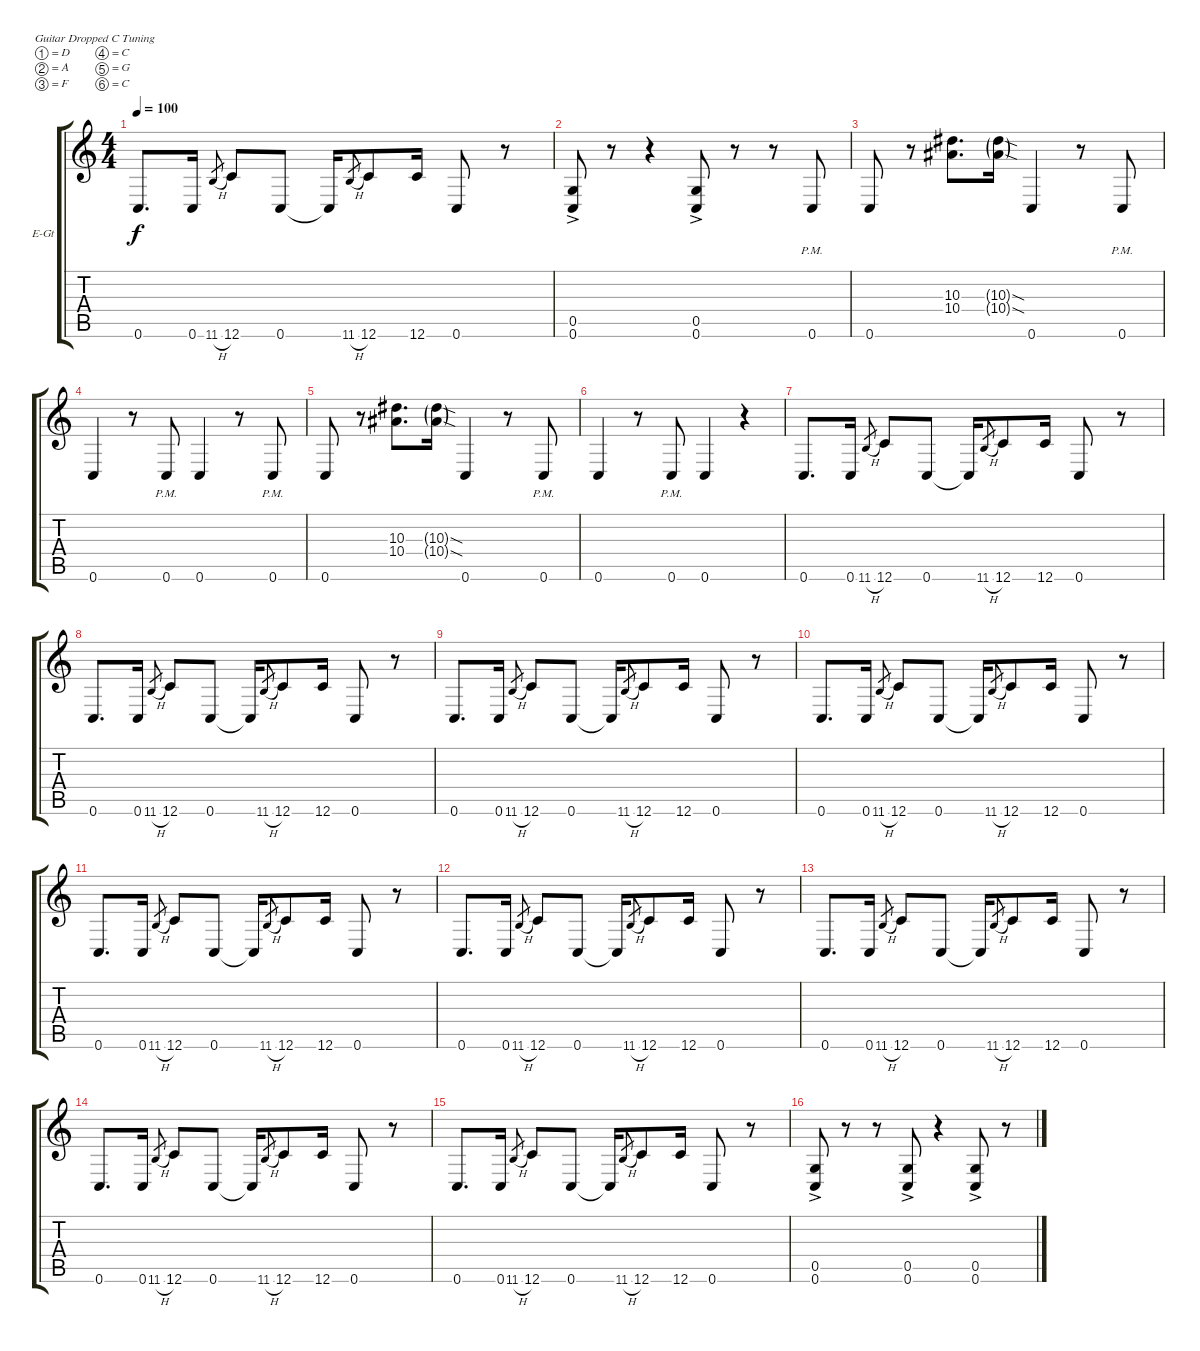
\bracketExtendMode groupsimilarinstruments
\firstSystemTrackNameOrientation horizontal
\otherSystemsTrackNameOrientation horizontal
\track ("Kirk Hammett (Lead Guitar)" "E-Gt") {instrument distortionguitar}
\staff {score tabs}
\tuning (D4 A3 F3 C3 G2 C2)
\ts (4 4)
\tempo 100
\clef g2
\ks c
0.6.8{d dy f} 0.6.16 11.6{h}.8{gr} 12.6.8 0.6.8 0.6{t}.16 11.6{h}.8{gr} 12.6.8 12.6.16 0.6.8 r.8 |
(0.6 0.5{ac}).8 r.8 r.4 (0.6 0.5{ac}).8 r.8 r.8 0.6{pm}.8 |
0.6.8 r.8 (10.4 10.3).8{d} (10.4{sod g} 10.3{sod g}).16 0.6.4 r.8 0.6{pm}.8 |
0.6.4 r.8 0.6{pm}.8 0.6.4 r.8 0.6{pm}.8 |
0.6.8 r.8 (10.4 10.3).8{d} (10.4{sod g} 10.3{sod g}).16 0.6.4 r.8 0.6{pm}.8 |
0.6.4 r.8 0.6{pm}.8 0.6.4 r.4 |
0.6.8{d} 0.6.16 11.6{h}.8{gr} 12.6.8 0.6.8 0.6{t}.16 11.6{h}.8{gr} 12.6.8 12.6.16 0.6.8 r.8 |
0.6.8{d} 0.6.16 11.6{h}.8{gr} 12.6.8 0.6.8 0.6{t}.16 11.6{h}.8{gr} 12.6.8 12.6.16 0.6.8 r.8 |
0.6.8{d} 0.6.16 11.6{h}.8{gr} 12.6.8 0.6.8 0.6{t}.16 11.6{h}.8{gr} 12.6.8 12.6.16 0.6.8 r.8 |
0.6.8{d} 0.6.16 11.6{h}.8{gr} 12.6.8 0.6.8 0.6{t}.16 11.6{h}.8{gr} 12.6.8 12.6.16 0.6.8 r.8 |
0.6.8{d} 0.6.16 11.6{h}.8{gr} 12.6.8 0.6.8 0.6{t}.16 11.6{h}.8{gr} 12.6.8 12.6.16 0.6.8 r.8 |
0.6.8{d} 0.6.16 11.6{h}.8{gr} 12.6.8 0.6.8 0.6{t}.16 11.6{h}.8{gr} 12.6.8 12.6.16 0.6.8 r.8 |
0.6.8{d} 0.6.16 11.6{h}.8{gr} 12.6.8 0.6.8 0.6{t}.16 11.6{h}.8{gr} 12.6.8 12.6.16 0.6.8 r.8 |
0.6.8{d} 0.6.16 11.6{h}.8{gr} 12.6.8 0.6.8 0.6{t}.16 11.6{h}.8{gr} 12.6.8 12.6.16 0.6.8 r.8 |
0.6.8{d} 0.6.16 11.6{h}.8{gr} 12.6.8 0.6.8 0.6{t}.16 11.6{h}.8{gr} 12.6.8 12.6.16 0.6.8 r.8 |
(0.6{ac} 0.5).8 r.8 r.8 (0.6{ac} 0.5).8 r.4 (0.6{ac} 0.5).8 r.8
